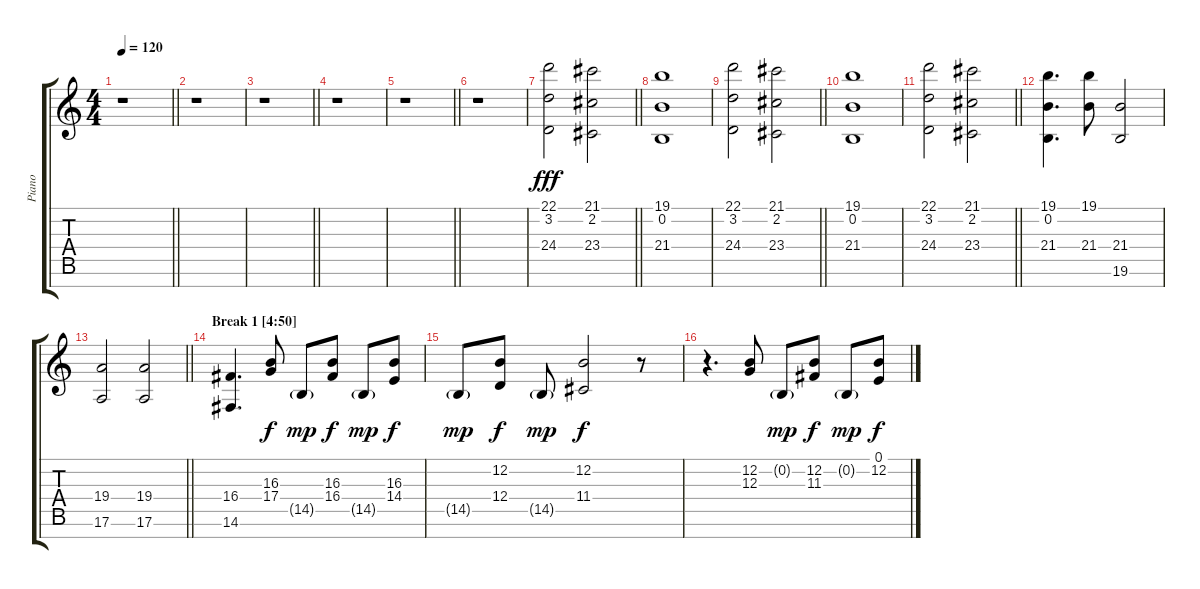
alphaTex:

\track ("Piano" "Piano") {instrument acousticgrandpiano}
\staff {score tabs}
\tuning (E4 B3 G3 D3 A2 E2 B1) {hide}
\ts (4 4)
\tempo 120
\clef g2
\barLineRight lightlight
\ks c
r.1{dy fff} |
r.1 |
\barLineRight lightlight
r.1 |
r.1 |
\barLineRight lightlight
r.1 |
r.1 |
\barLineRight lightlight
(22.1 3.2 24.4).2{balance 11} (21.1 2.2 23.4).2 |
(19.1 0.2 21.4).1 |
\barLineRight lightlight
(22.1 3.2 24.4).2 (21.1 2.2 23.4).2 |
(19.1 0.2 21.4).1 |
\barLineRight lightlight
(22.1 3.2 24.4).2 (21.1 2.2 23.4).2 |
(19.1 0.2 21.4).4{d} (19.1 21.4).8 (21.4 19.6).2 |
\barLineRight lightlight
(19.4 17.6).2 (19.4 17.6).2 |
\section ("" "Break 1 [4:50]")
(16.4 14.6).4{d balance 8} (16.3 17.4).8{dy f} 14.5{g}.8{dy mp} (16.3 16.4).8{dy f} 14.5{g}.8{dy mp} (16.3 14.4).8{dy f} |
14.5{g}.8{dy mp} (12.2 12.4).8{dy f} 14.5{g}.8{dy mp} (12.2 11.4).2{dy f} r.8 |
r.4{d} (12.2 12.3).8 0.2{g}.8{dy mp} (12.2 11.3).8{dy f} 0.2{g}.8{dy mp} (0.1 12.2).8{dy f}
